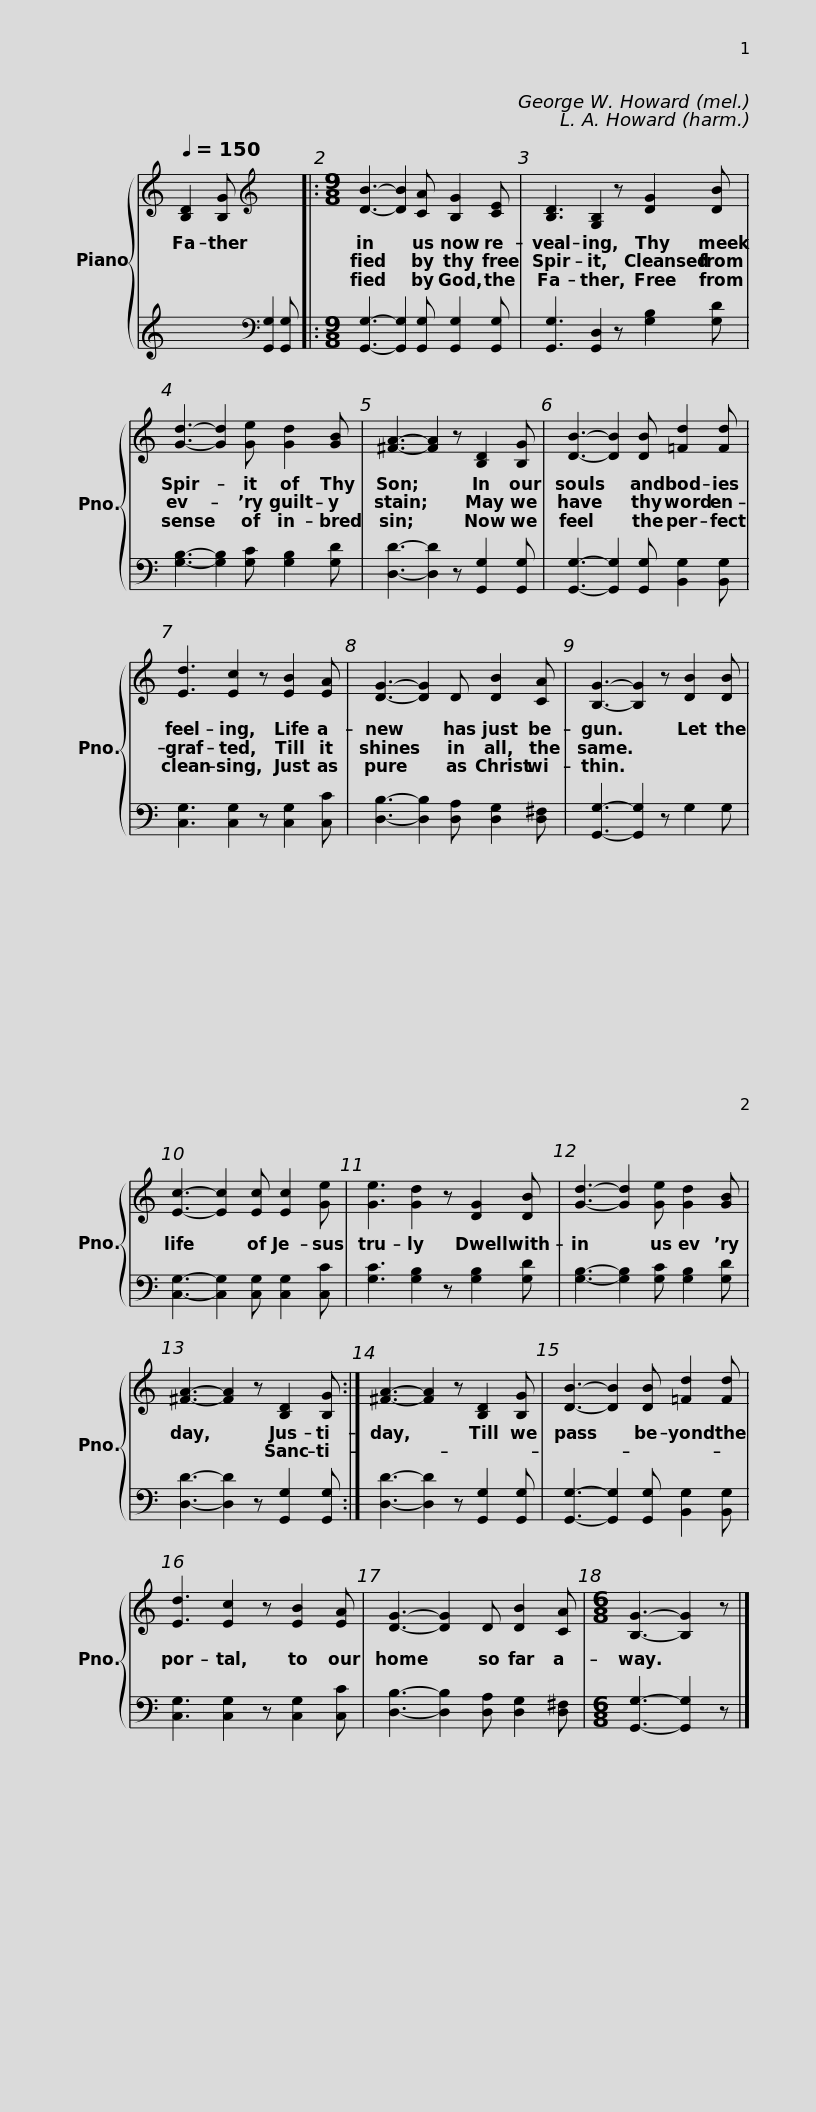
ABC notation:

X:1
%%score { 1 | 2 }
L:1/8
Q:1/4=150
M:none
I:linebreak $
K:C
V:1 treble
V:2 treble
V:1
 [B,D]2 [B,G][K:treble] x3 |:[M:9/8] [DB]3- [DB]2 [CA] [B,G]2 [CE] | [B,D]3 [G,B,]2 z [DG]2 [DB] |$ [Gd]3- [Gd]2 [Ge] [Gd]2 [GB] | [^FA]3- [FA]2 z [B,D]2 [B,G] | %5
 [DB]3- [DB]2 [DB] [=Fd]2 [Fd] |$ [Ed]3 [Ec]2 z [EB]2 [EA] | [DG]3- [DG]2 D [DB]2 [CA] | [B,G]3- [B,G]2 z [DB]2 [DB] |$ [Ec]3- [Ec]2 [Ec] [Ec]2 [Ge] | %10
 [Ge]3 [Gd]2 z [DG]2 [DB] | [Gd]3- [Gd]2 [Ge] [Gd]2 [GB] | [^FA]3- [FA]2 z [B,D]2 [B,G] :|$ [^FA]3- [FA]2 z [B,D]2 [B,G] | [DB]3- [DB]2 [DB] [=Fd]2 [Fd] | %15
 [Ed]3 [Ec]2 z [EB]2 [EA] | [DG]3- [DG]2 D [DB]2 [CA] |$[M:6/8] [B,G]3- [B,G]2 z |] %18
V:2
 x3[K:bass] [G,,G,]2 [G,,G,] |:[M:9/8] [G,,G,]3- [G,,G,]2 [G,,G,] [G,,G,]2 [G,,G,] | [G,,G,]3 [G,,D,]2 z [G,B,]2 [G,D] |$ [G,B,]3- [G,B,]2 [G,C] [G,B,]2 [G,D] | [D,D]3- [D,D]2 z [G,,G,]2 [G,,G,] | %5
 [G,,G,]3- [G,,G,]2 [G,,G,] [B,,G,]2 [B,,G,] |$ [C,G,]3 [C,G,]2 z [C,G,]2 [C,C] | [D,B,]3- [D,B,]2 [D,A,] [D,G,]2 [D,^F,] | [G,,G,]3- [G,,G,]2 z G,2 G, |$ [C,G,]3- [C,G,]2 [C,G,] [C,G,]2 [C,C] | %10
 [G,C]3 [G,B,]2 z [G,B,]2 [G,D] | [G,B,]3- [G,B,]2 [G,C] [G,B,]2 [G,D] | [D,D]3- [D,D]2 z [G,,G,]2 [G,,G,] :|$ [D,D]3- [D,D]2 z [G,,G,]2 [G,,G,] | [G,,G,]3- [G,,G,]2 [G,,G,] [B,,G,]2 [B,,G,] | %15
 [C,G,]3 [C,G,]2 z [C,G,]2 [C,C] | [D,B,]3- [D,B,]2 [D,A,] [D,G,]2 [D,^F,] |$[M:6/8] [G,,G,]3- [G,,G,]2 z |] %18
